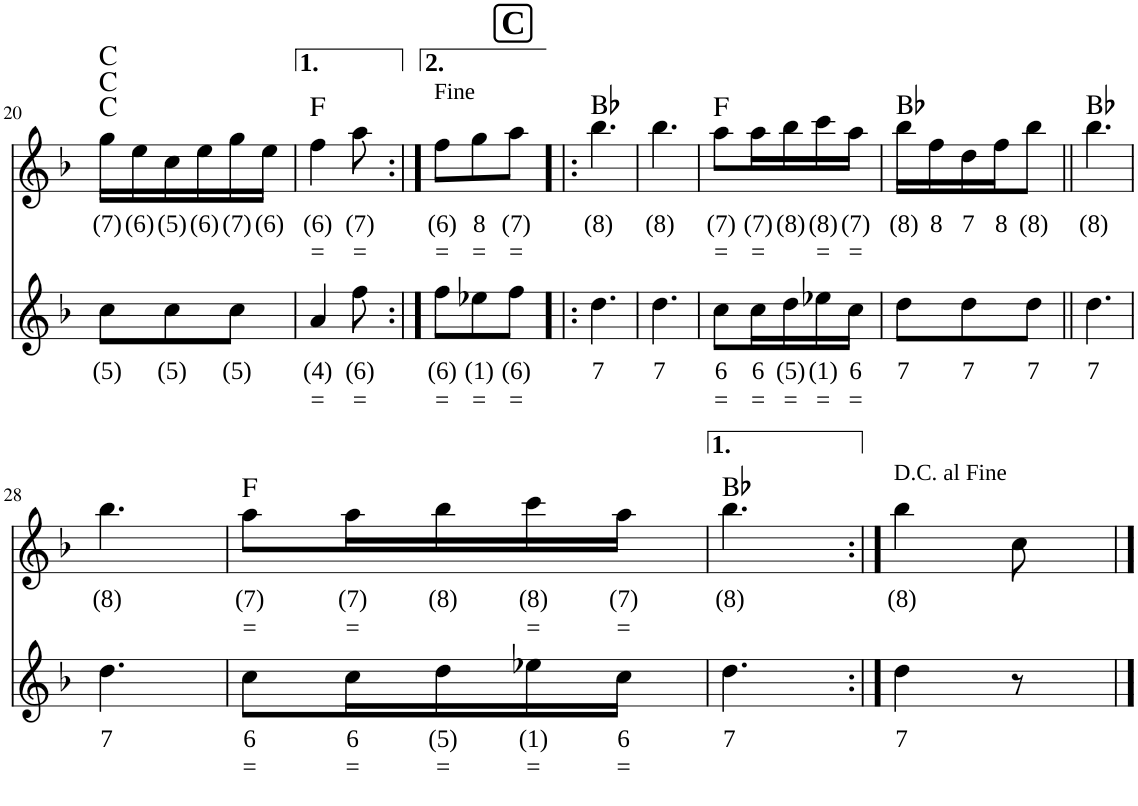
**kern	**text	**text	**kern	**text	**text	**harte
*part2	*part2	*part2	*part1	*part1	*part1	*part1
*staff2	*staff2	*staff2	*staff1	*staff1	*staff1	*
*I"Voice	*	*	*I"Voice	*	*	*
!!LO:PB:g=z
*clefG2	*	*	*clefG2	*	*	*
*k[b-]	*	*	*k[b-]	*	*	*
*M3/8	*	*	*M3/8	*	*	*
=20	=20	=20	=20	=20	=20	=20
!	!LO:LY:b	!	!	!LO:LY:b	!	!
8cc\L	(5)	.	16gg\LL	(7)	.	C:maj C:maj C:maj
!	!	!	!	!LO:LY:b	!	!
.	.	.	16ee\	(6)	.	.
!	!LO:LY:b	!	!	!LO:LY:b	!	!
8cc\	(5)	.	16cc\	(5)	.	.
!	!	!	!	!LO:LY:b	!	!
.	.	.	16ee\	(6)	.	.
!	!LO:LY:b	!	!	!LO:LY:b	!	!
8cc\J	(5)	.	16gg\	(7)	.	.
!	!	!	!	!LO:LY:b	!	!
.	.	.	16ee\JJ	(6)	.	.
=21	=21	=21	=21	=21	=21	=21
!	!LO:LY:b	!LO:LY:b	!	!LO:LY:b	!LO:LY:b	!
4a/	(4)	=	4ff\	(6)	=	F:maj
!	!LO:LY:b	!LO:LY:b	!	!LO:LY:b	!LO:LY:b	!
8ff\	(6)	=	8aa\	(7)	=	.
=22:|!	=22:|!	=22:|!	=22:|!	=22:|!	=22:|!	=22:|!
!	!LO:LY:b	!LO:LY:b	!	!LO:LY:b	!LO:LY:b	!
8ff\L	(6)	=	8ff\L	(6)	=	.
!	!LO:LY:b	!LO:LY:b	!	!LO:LY:b	!LO:LY:b	!
8ee-X\	(1)	=	8gg\	8	=	.
!	!LO:LY:b	!LO:LY:b	!	!LO:LY:b	!LO:LY:b	!
8ff\J	(6)	=	8aa\J	(7)	=	.
!!LO:REH:place=s1:a:B:cj:fs=14.3698:t=C
=23!|:	=23!|:	=23!|:	=23!|:	=23!|:	=23!|:	=23!|:
!	!LO:LY:b	!	!	!LO:LY:b	!	!
4.dd\	7	.	4.bb-\	(8)	.	Bb:maj
=24	=24	=24	=24	=24	=24	=24
!	!LO:LY:b	!	!	!LO:LY:b	!	!
4.dd\	7	.	4.bb-\	(8)	.	.
=25	=25	=25	=25	=25	=25	=25
!	!LO:LY:b	!LO:LY:b	!	!LO:LY:b	!LO:LY:b	!
8cc\L	6	=	8aa\L	(7)	=	F:maj
!	!LO:LY:b	!LO:LY:b	!	!LO:LY:b	!LO:LY:b	!
16cc\L	6	=	16aa\L	(7)	=	.
!	!LO:LY:b	!LO:LY:b	!	!LO:LY:b	!	!
16dd\	(5)	=	16bb-\	(8)	.	.
!	!LO:LY:b	!LO:LY:b	!	!LO:LY:b	!LO:LY:b	!
16ee-X\	(1)	=	16ccc\	(8)	=	.
!	!LO:LY:b	!LO:LY:b	!	!LO:LY:b	!LO:LY:b	!
16cc\JJ	6	=	16aa\JJ	(7)	=	.
=26	=26	=26	=26	=26	=26	=26
!	!LO:LY:b	!	!	!LO:LY:b	!	!
8dd\L	7	.	16bb-\LL	(8)	.	Bb:maj
!	!	!	!	!LO:LY:b	!	!
.	.	.	16ff\	8	.	.
!	!LO:LY:b	!	!	!LO:LY:b	!	!
8dd\	7	.	16dd\	7	.	.
!	!	!	!	!LO:LY:b	!	!
.	.	.	16ff\J	8	.	.
!	!LO:LY:b	!	!	!LO:LY:b	!	!
8dd\J	7	.	8bb-\J	(8)	.	.
=27||	=27||	=27||	=27||	=27||	=27||	=27||
!	!LO:LY:b	!	!	!LO:LY:b	!	!
4.dd\	7	.	4.bb-\	(8)	.	Bb:maj
!!LO:LB:g=z
=28	=28	=28	=28	=28	=28	=28
!	!LO:LY:b	!	!	!LO:LY:b	!	!
4.dd\	7	.	4.bb-\	(8)	.	.
=29	=29	=29	=29	=29	=29	=29
!	!LO:LY:b	!LO:LY:b	!	!LO:LY:b	!LO:LY:b	!
8cc\L	6	=	8aa\L	(7)	=	F:maj
!	!LO:LY:b	!LO:LY:b	!	!LO:LY:b	!LO:LY:b	!
16cc\L	6	=	16aa\L	(7)	=	.
!	!LO:LY:b	!LO:LY:b	!	!LO:LY:b	!	!
16dd\	(5)	=	16bb-\	(8)	.	.
!	!LO:LY:b	!LO:LY:b	!	!LO:LY:b	!LO:LY:b	!
16ee-X\	(1)	=	16ccc\	(8)	=	.
!	!LO:LY:b	!LO:LY:b	!	!LO:LY:b	!LO:LY:b	!
16cc\JJ	6	=	16aa\JJ	(7)	=	.
=30	=30	=30	=30	=30	=30	=30
!	!LO:LY:b	!	!	!LO:LY:b	!	!
4.dd\	7	.	4.bb-\	(8)	.	Bb:maj
=31:|!	=31:|!	=31:|!	=31:|!	=31:|!	=31:|!	=31:|!
!	!LO:LY:b	!	!	!LO:LY:b	!	!
4dd\	7	.	4bb-\	(8)	.	.
8r	.	.	8cc\	.	.	.
==	==	==	==	==	==	==
*-	*-	*-	*-	*-	*-	*-
